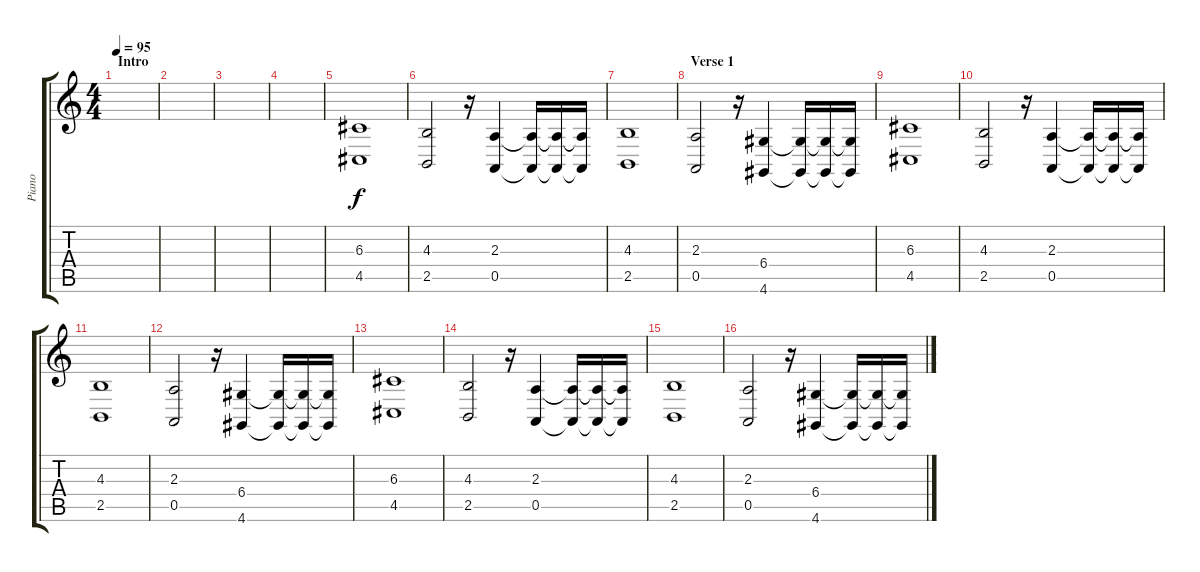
\track ("Piano" "Piano") {instrument brightacousticpiano}
\staff {score tabs}
\tuning (E4 B3 G3 D3 A2 E2) {hide}
\ts (4 4)
\section ("" "Intro")
\tempo 95
\clef g2
\ks c
|
|
|
|
(6.3 4.5).1 |
(4.3 2.5).2 r.16 (2.3 0.5).4 (2.3{t} 0.5{t}).16 (2.3{t} 0.5{t}).16 (2.3{t} 0.5{t}).16 |
(4.3 2.5).1 |
\section ("" "Verse 1")
(2.3 0.5).2 r.16 (6.4 4.6).4 (6.4{t} 4.6{t}).16 (6.4{t} 4.6{t}).16 (6.4{t} 4.6{t}).16 |
(6.3 4.5).1 |
(4.3 2.5).2 r.16 (2.3 0.5).4 (2.3{t} 0.5{t}).16 (2.3{t} 0.5{t}).16 (2.3{t} 0.5{t}).16 |
(4.3 2.5).1 |
(2.3 0.5).2 r.16 (6.4 4.6).4 (6.4{t} 4.6{t}).16 (6.4{t} 4.6{t}).16 (6.4{t} 4.6{t}).16 |
(6.3 4.5).1 |
(4.3 2.5).2 r.16 (2.3 0.5).4 (2.3{t} 0.5{t}).16 (2.3{t} 0.5{t}).16 (2.3{t} 0.5{t}).16 |
(4.3 2.5).1 |
(2.3 0.5).2 r.16 (6.4 4.6).4 (6.4{t} 4.6{t}).16 (6.4{t} 4.6{t}).16 (6.4{t} 4.6{t}).16
